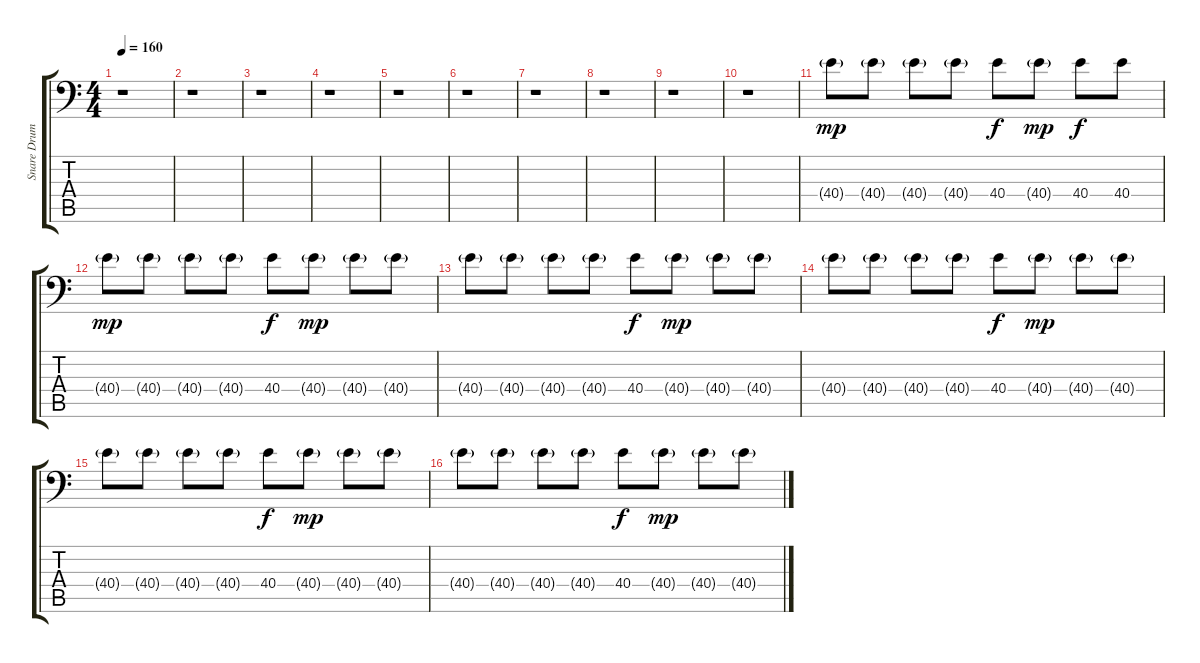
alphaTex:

\track ("Snare Drum" "Snare Drum") {instrument acousticgrandpiano}
\staff {score tabs}
\tuning (C-1 C-1 C-1 C-1 C-1 C-1) {hide}
\ts (4 4)
\tempo 160
\clef f4
\ks c
r.1{dy mp} |
r.1 |
r.1 |
r.1 |
r.1 |
r.1 |
r.1 |
r.1 |
r.1 |
r.1 |
40.4{g}.8 40.4{g}.8 40.4{g}.8 40.4{g}.8 40.4.8{dy f} 40.4{g}.8{dy mp} 40.4.8{dy f} 40.4.8 |
40.4{g}.8{dy mp} 40.4{g}.8 40.4{g}.8 40.4{g}.8 40.4.8{dy f} 40.4{g}.8{dy mp} 40.4{g}.8 40.4{g}.8 |
40.4{g}.8 40.4{g}.8 40.4{g}.8 40.4{g}.8 40.4.8{dy f} 40.4{g}.8{dy mp} 40.4{g}.8 40.4{g}.8 |
40.4{g}.8 40.4{g}.8 40.4{g}.8 40.4{g}.8 40.4.8{dy f} 40.4{g}.8{dy mp} 40.4{g}.8 40.4{g}.8 |
40.4{g}.8 40.4{g}.8 40.4{g}.8 40.4{g}.8 40.4.8{dy f} 40.4{g}.8{dy mp} 40.4{g}.8 40.4{g}.8 |
40.4{g}.8 40.4{g}.8 40.4{g}.8 40.4{g}.8 40.4.8{dy f} 40.4{g}.8{dy mp} 40.4{g}.8 40.4{g}.8
